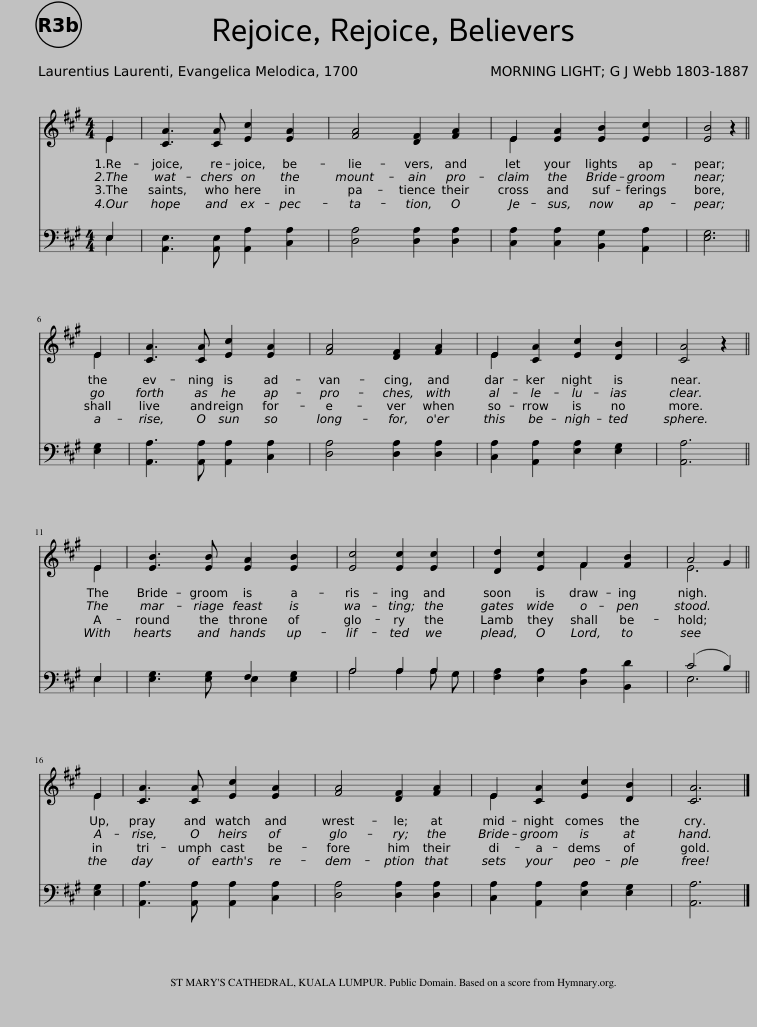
X:1
%%score ( 1 2 ) ( 3 4 )
L:1/8
M:4/4
I:linebreak $
K:A
V:1 treble
V:2 treble
V:3 bass
V:4 bass
V:1
 E2 | [CA]3 [CA] [Ec]2 [EA]2 | [FA]4 [DF]2 [FA]2 | E2 [EA]2 [EB]2 [Ec]2 | [EB]4 z2 ||$ %5
 E2 | [CA]3 [CA] [Ec]2 [EA]2 | [FA]4 [DF]2 [FA]2 | E2 [CA]2 [Ec]2 [DB]2 | [CA]4 z2 ||$ %10
 E2 | [EB]3 [EB] [EA]2 [EB]2 | [Ec]4 [Ec]2 [Ec]2 | [Dd]2 [Ec]2 F2 [FB]2 | A4 G2 ||$ %15
 E2 | [CA]3 [CA] [Ec]2 [EA]2 | [FA]4 [DF]2 [FA]2 | E2 [CA]2 [Ec]2 [DB]2 | [CA]6 |] %20
V:2
 E2 | x8 | x8 | E2 x6 | x6 ||$ %5
 E2 | x8 | x8 | E2 x6 | x6 ||$ %10
 E2 | x8 | x8 | x4 F2 x2 | E6 ||$ %15
 E2 | x8 | x8 | E2 x6 | x6 |] %20
V:3
 E,2 | [A,,E,]3 [A,,E,] [A,,A,]2 [C,A,]2 | [D,A,]4 [D,A,]2 [D,A,]2 | [C,A,]2 [C,A,]2 [B,,G,]2 [A,,A,]2 | [E,G,]6 ||$ %5
 [E,G,]2 | [A,,A,]3 [A,,A,] [A,,A,]2 [C,A,]2 | [D,A,]4 [D,A,]2 [D,A,]2 | [C,A,]2 [A,,A,]2 [E,A,]2 [E,G,]2 | [A,,A,]6 ||$ %10
 E,2 | [E,G,]3 [E,G,] F,2 [E,G,]2 | A,4 A,2 A,2 | [F,A,]2 [E,A,]2 [D,A,]2 [B,,D]2 | (C4 B,2) ||$ %15
 [E,G,]2 | [A,,A,]3 [A,,A,] [A,,A,]2 [C,A,]2 | [D,A,]4 [D,A,]2 [D,A,]2 | [C,A,]2 [A,,A,]2 [E,A,]2 [E,G,]2 | [A,,A,]6 |] %20
V:4
 E,2 | x8 | x8 | x8 | x6 ||$ %5
 x2 | x8 | x8 | x8 | x6 ||$ %10
 E,2 | x4 E,2 x2 | A,4 A,2 A, G, | x8 | E,6 ||$ %15
 x2 | x8 | x8 | x8 | x6 |] %20
